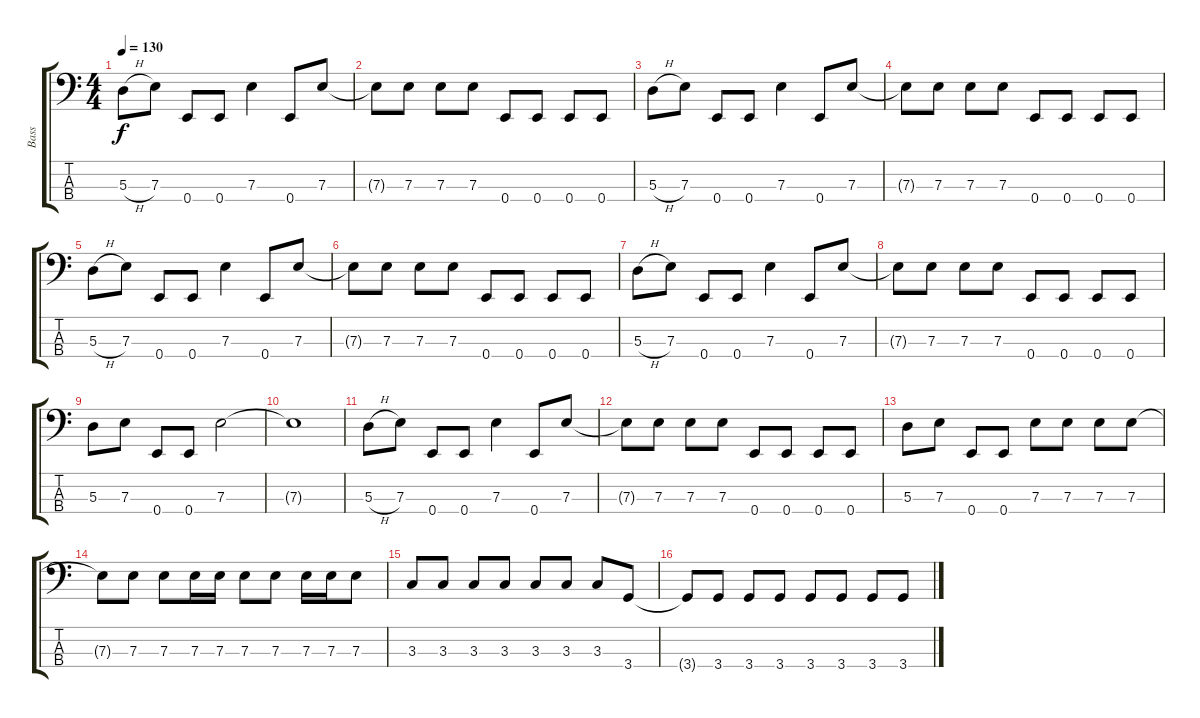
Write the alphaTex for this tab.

\track ("Bass" "Bass") {instrument electricbassfinger}
\staff {score tabs}
\tuning (G2 D2 A1 E1) {hide}
\ts (4 4)
\tempo 130
\clef f4
\ks c
5.3{h}.8{dy f} 7.3.8 0.4.8 0.4.8 7.3.4 0.4.8 7.3.8 |
7.3{t}.8 7.3.8 7.3.8 7.3.8 0.4.8 0.4.8 0.4.8 0.4.8 |
5.3{h}.8 7.3.8 0.4.8 0.4.8 7.3.4 0.4.8 7.3.8 |
7.3{t}.8 7.3.8 7.3.8 7.3.8 0.4.8 0.4.8 0.4.8 0.4.8 |
5.3{h}.8 7.3.8 0.4.8 0.4.8 7.3.4 0.4.8 7.3.8 |
7.3{t}.8 7.3.8 7.3.8 7.3.8 0.4.8 0.4.8 0.4.8 0.4.8 |
5.3{h}.8 7.3.8 0.4.8 0.4.8 7.3.4 0.4.8 7.3.8 |
7.3{t}.8 7.3.8 7.3.8 7.3.8 0.4.8 0.4.8 0.4.8 0.4.8 |
5.3.8 7.3.8 0.4.8 0.4.8 7.3.2 |
7.3{t}.1 |
5.3{h}.8 7.3.8 0.4.8 0.4.8 7.3.4 0.4.8 7.3.8 |
7.3{t}.8 7.3.8 7.3.8 7.3.8 0.4.8 0.4.8 0.4.8 0.4.8 |
5.3.8 7.3.8 0.4.8 0.4.8 7.3.8 7.3.8 7.3.8 7.3.8 |
7.3{t}.8 7.3.8 7.3.8 7.3.16 7.3.16 7.3.8 7.3.8 7.3.16 7.3.16 7.3.8 |
3.3.8 3.3.8 3.3.8 3.3.8 3.3.8 3.3.8 3.3.8 3.4.8 |
3.4{t}.8 3.4.8 3.4.8 3.4.8 3.4.8 3.4.8 3.4.8 3.4.8
